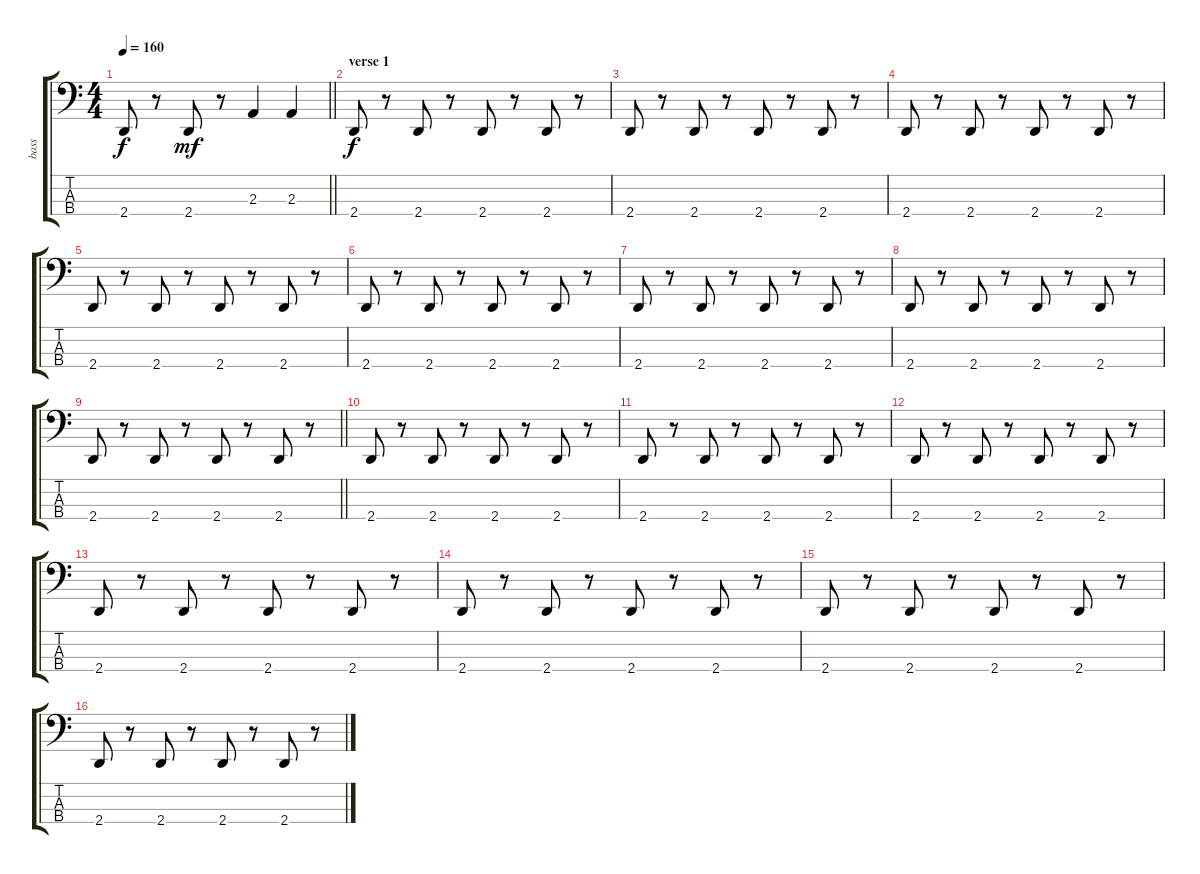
\track ("bass" "bass") {instrument electricbasspick}
\staff {score tabs}
\tuning (F2 C2 G1 C1) {hide}
\ts (4 4)
\tempo 160
\clef f4
\barLineRight lightlight
\ks c
2.4.8{dy f} r.8 2.4.8{dy mf} r.8 2.3.4 2.3.4 |
\section ("" "verse 1")
2.4.8{dy f} r.8 2.4.8 r.8 2.4.8 r.8 2.4.8 r.8 |
2.4.8 r.8 2.4.8 r.8 2.4.8 r.8 2.4.8 r.8 |
2.4.8 r.8 2.4.8 r.8 2.4.8 r.8 2.4.8 r.8 |
2.4.8 r.8 2.4.8 r.8 2.4.8 r.8 2.4.8 r.8 |
2.4.8 r.8 2.4.8 r.8 2.4.8 r.8 2.4.8 r.8 |
2.4.8 r.8 2.4.8 r.8 2.4.8 r.8 2.4.8 r.8 |
2.4.8 r.8 2.4.8 r.8 2.4.8 r.8 2.4.8 r.8 |
\barLineRight lightlight
2.4.8 r.8 2.4.8 r.8 2.4.8 r.8 2.4.8 r.8 |
2.4.8 r.8 2.4.8 r.8 2.4.8 r.8 2.4.8 r.8 |
2.4.8 r.8 2.4.8 r.8 2.4.8 r.8 2.4.8 r.8 |
2.4.8 r.8 2.4.8 r.8 2.4.8 r.8 2.4.8 r.8 |
2.4.8 r.8 2.4.8 r.8 2.4.8 r.8 2.4.8 r.8 |
2.4.8 r.8 2.4.8 r.8 2.4.8 r.8 2.4.8 r.8 |
2.4.8 r.8 2.4.8 r.8 2.4.8 r.8 2.4.8 r.8 |
2.4.8 r.8 2.4.8 r.8 2.4.8 r.8 2.4.8 r.8
